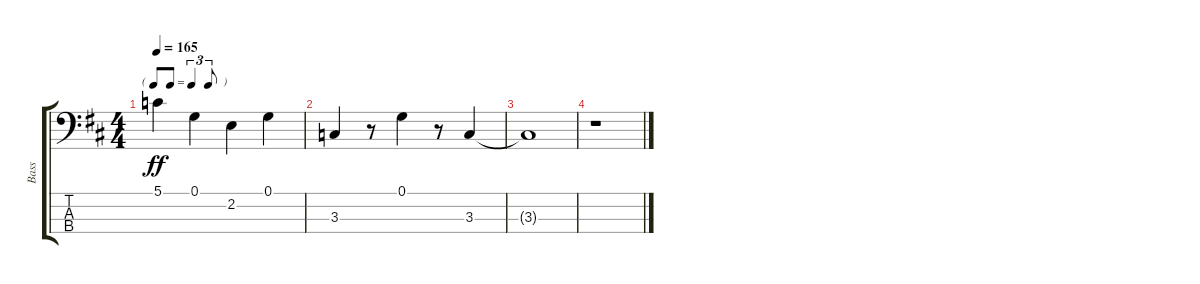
\track ("Bass" "Bass") {instrument electricbasspick}
\staff {score tabs}
\tuning (G2 D2 A1 E1) {hide}
\ts (4 4)
\tf triplet8th
\tempo 165
\clef f4
\ks d
5.1.4{dy ff} 0.1.4 2.2.4 0.1.4 |
3.3.4 r.8 0.1.4 r.8 3.3.4 |
3.3{t}.1 |
r.1
